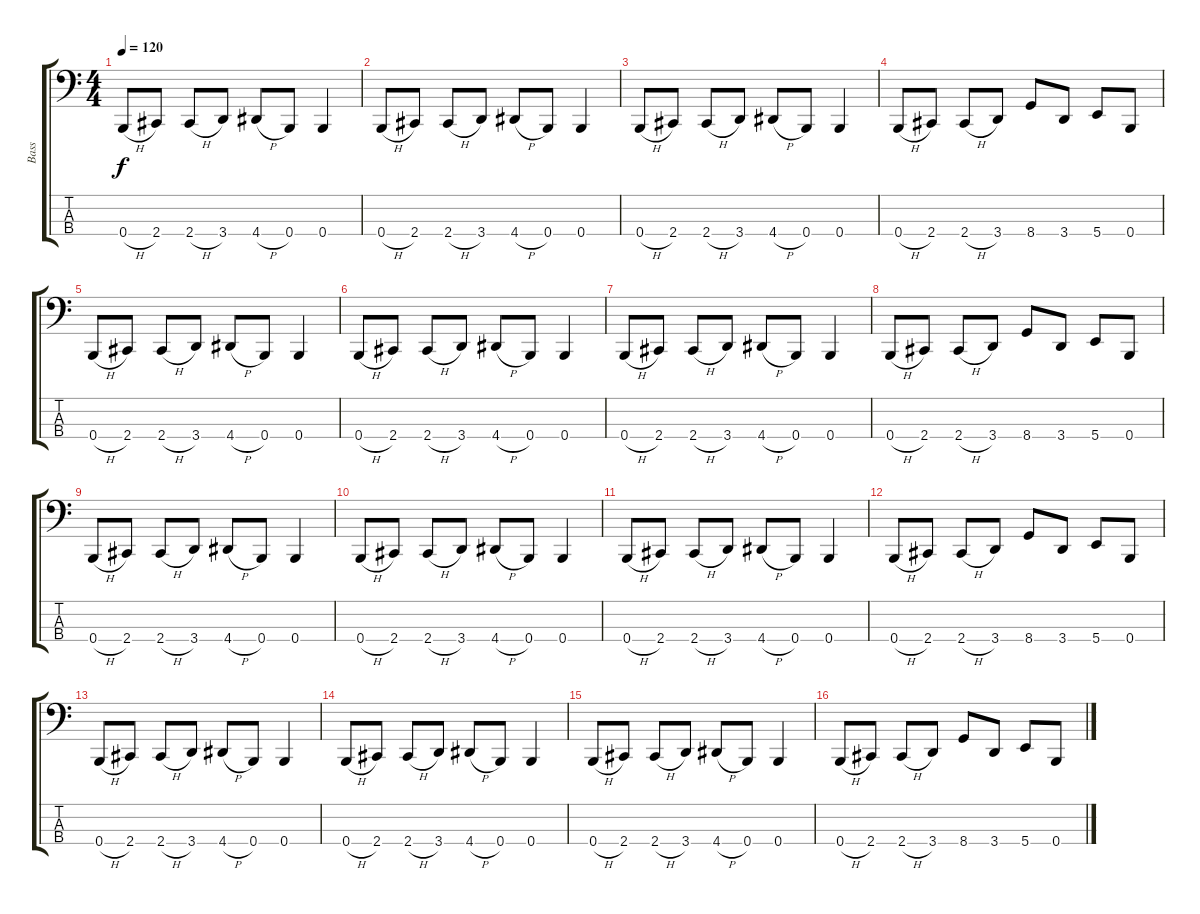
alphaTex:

\track ("Bass" "Bass") {instrument electricbassfinger}
\staff {score tabs}
\tuning (D2 A1 E1 B0) {hide}
\ts (4 4)
\tempo 120
\clef f4
\ks c
0.4{h}.8{dy f} 2.4.8 2.4{h}.8 3.4.8 4.4{h}.8 0.4.8 0.4.4 |
0.4{h}.8 2.4.8 2.4{h}.8 3.4.8 4.4{h}.8 0.4.8 0.4.4 |
0.4{h}.8 2.4.8 2.4{h}.8 3.4.8 4.4{h}.8 0.4.8 0.4.4 |
0.4{h}.8 2.4.8 2.4{h}.8 3.4.8 8.4.8 3.4.8 5.4.8 0.4.8 |
0.4{h}.8 2.4.8 2.4{h}.8 3.4.8 4.4{h}.8 0.4.8 0.4.4 |
0.4{h}.8 2.4.8 2.4{h}.8 3.4.8 4.4{h}.8 0.4.8 0.4.4 |
0.4{h}.8 2.4.8 2.4{h}.8 3.4.8 4.4{h}.8 0.4.8 0.4.4 |
0.4{h}.8 2.4.8 2.4{h}.8 3.4.8 8.4.8 3.4.8 5.4.8 0.4.8 |
0.4{h}.8 2.4.8 2.4{h}.8 3.4.8 4.4{h}.8 0.4.8 0.4.4 |
0.4{h}.8 2.4.8 2.4{h}.8 3.4.8 4.4{h}.8 0.4.8 0.4.4 |
0.4{h}.8 2.4.8 2.4{h}.8 3.4.8 4.4{h}.8 0.4.8 0.4.4 |
0.4{h}.8 2.4.8 2.4{h}.8 3.4.8 8.4.8 3.4.8 5.4.8 0.4.8 |
0.4{h}.8 2.4.8 2.4{h}.8 3.4.8 4.4{h}.8 0.4.8 0.4.4 |
0.4{h}.8 2.4.8 2.4{h}.8 3.4.8 4.4{h}.8 0.4.8 0.4.4 |
0.4{h}.8 2.4.8 2.4{h}.8 3.4.8 4.4{h}.8 0.4.8 0.4.4 |
0.4{h}.8 2.4.8 2.4{h}.8 3.4.8 8.4.8 3.4.8 5.4.8 0.4.8
